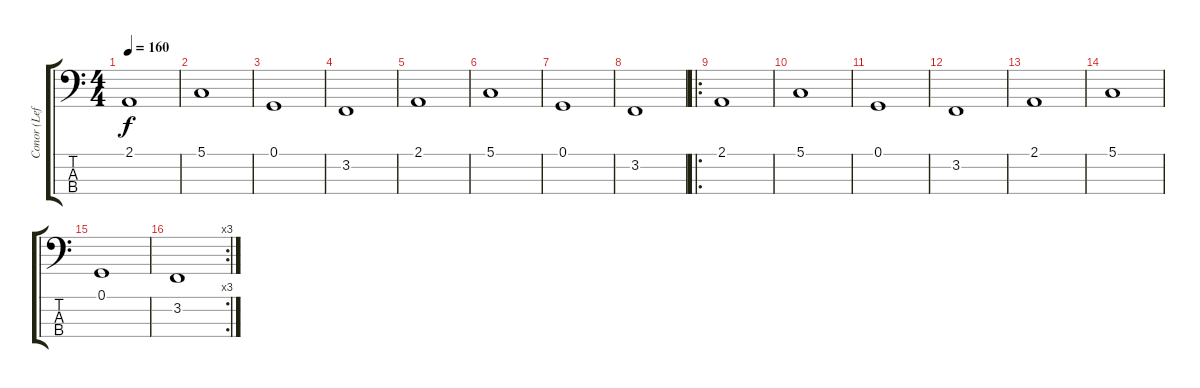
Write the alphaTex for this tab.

\track ("Conor (Left Hand)" "Conor (Lef") {instrument electricpiano1}
\staff {score tabs}
\tuning (G2 D2 A1 E1) {hide}
\ts (4 4)
\tempo 160
\clef f4
\ks c
2.1.1{dy f} |
5.1.1 |
0.1.1 |
3.2.1 |
2.1.1 |
5.1.1 |
0.1.1 |
3.2.1 |
\ro
2.1.1 |
5.1.1 |
0.1.1 |
3.2.1 |
2.1.1 |
5.1.1 |
0.1.1 |
\rc 3
3.2.1
